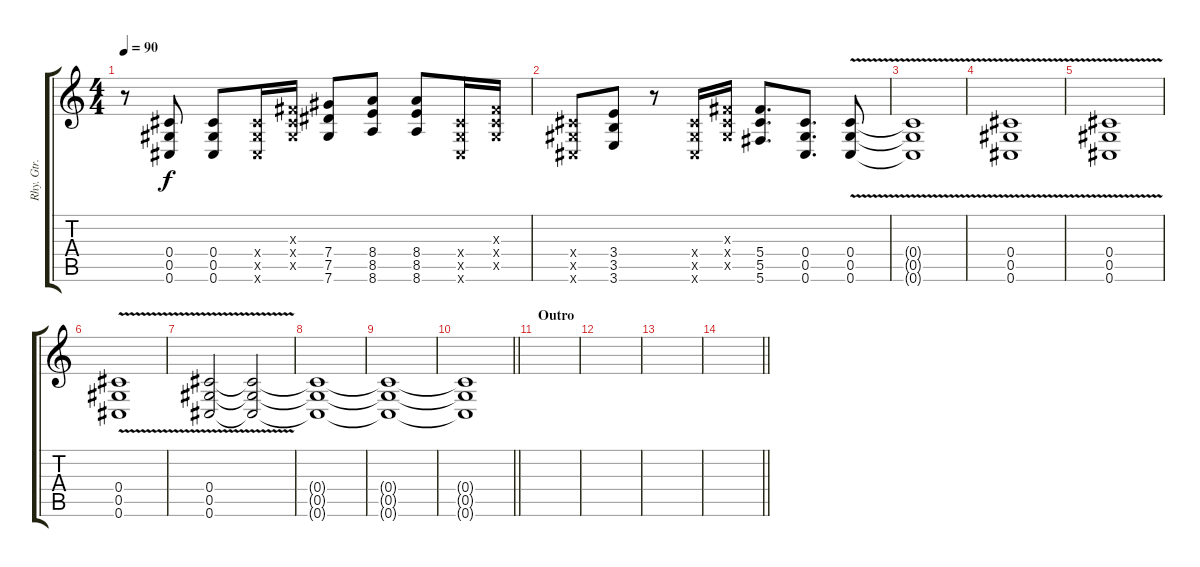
\track ("Rhy. Gtr. 2" "Rhy. Gtr. ") {instrument distortionguitar}
\staff {score tabs}
\tuning (Eb4 Bb3 Gb3 Db3 Ab2 Db2) {hide}
\ts (4 4)
\tempo 90
\clef g2
\ks c
r.8{dy f} (0.4 0.5 0.6).8 (0.4 0.5 0.6).8 (0.4{x} 0.5{x} 0.6{x}).16 (0.3{x} 0.4{x} 0.5{x}).16 (7.4 7.5 7.6).8 (8.4 8.5 8.6).8 (8.4 8.5 8.6).8 (0.4{x} 0.5{x} 0.6{x}).16 (0.3{x} 0.4{x} 0.5{x}).16 |
(0.4{x} 0.5{x} 0.6{x}).8 (3.4 3.5 3.6).8 r.8 (0.4{x} 0.5{x} 0.6{x}).16 (0.3{x} 0.4{x} 0.5{x}).16 (5.4 5.5 5.6).8{d} (0.4 0.5 0.6).8{d} (0.4 0.5{v} 0.6).8 |
(0.4{t} 0.5{t} 0.6{t}).1 |
(0.4 0.5 0.6{v}).1 |
(0.4 0.5 0.6{v}).1 |
(0.4 0.5 0.6{v}).1 |
(0.4 0.5 0.6{v}).2 (0.4{t} 0.5{t} 0.6{t}).2 |
(0.4{t} 0.5{t} 0.6{t}).1 |
(0.4{t} 0.5{t} 0.6{t}).1 |
\barLineRight lightlight
(0.4{t} 0.5{t} 0.6{t}).1 |
\section ("" "Outro")
|
|
|
\barLineRight lightlight
